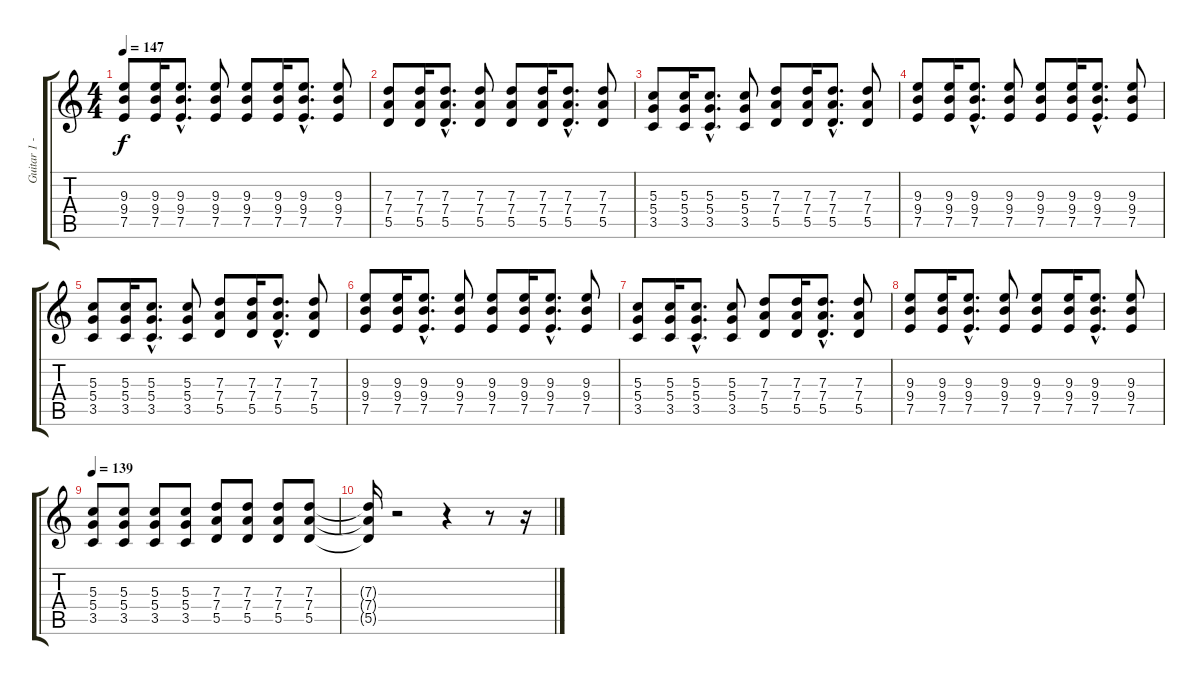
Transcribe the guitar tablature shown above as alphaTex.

\track ("Guitar 1 - Brett Gurewitz" "Guitar 1 -") {instrument distortionguitar}
\staff {score tabs}
\tuning (E4 B3 G3 D3 A2 E2) {hide}
\ts (4 4)
\tempo 147
\clef g2
\ks c
(9.3 9.4 7.5).8{dy f} (9.3 9.4 7.5).16 (9.3{hac} 9.4{hac} 7.5{hac}).8{d} (9.3 9.4 7.5).8 (9.3 9.4 7.5).8 (9.3 9.4 7.5).16 (9.3{hac} 9.4{hac} 7.5{hac}).8{d} (9.3 9.4 7.5).8 |
(7.3 7.4 5.5).8 (7.3 7.4 5.5).16 (7.3{hac} 7.4{hac} 5.5{hac}).8{d} (7.3 7.4 5.5).8 (7.3 7.4 5.5).8 (7.3 7.4 5.5).16 (7.3{hac} 7.4{hac} 5.5{hac}).8{d} (7.3 7.4 5.5).8 |
(5.3 5.4 3.5).8 (5.3 5.4 3.5).16 (5.3{hac} 5.4{hac} 3.5{hac}).8{d} (5.3 5.4 3.5).8 (7.3 7.4 5.5).8 (7.3 7.4 5.5).16 (7.3{hac} 7.4{hac} 5.5{hac}).8{d} (7.3 7.4 5.5).8 |
(9.3 9.4 7.5).8 (9.3 9.4 7.5).16 (9.3{hac} 9.4{hac} 7.5{hac}).8{d} (9.3 9.4 7.5).8 (9.3 9.4 7.5).8 (9.3 9.4 7.5).16 (9.3{hac} 9.4{hac} 7.5{hac}).8{d} (9.3 9.4 7.5).8 |
(5.3 5.4 3.5).8 (5.3 5.4 3.5).16 (5.3{hac} 5.4{hac} 3.5{hac}).8{d} (5.3 5.4 3.5).8 (7.3 7.4 5.5).8 (7.3 7.4 5.5).16 (7.3{hac} 7.4{hac} 5.5{hac}).8{d} (7.3 7.4 5.5).8 |
(9.3 9.4 7.5).8 (9.3 9.4 7.5).16 (9.3{hac} 9.4{hac} 7.5{hac}).8{d} (9.3 9.4 7.5).8 (9.3 9.4 7.5).8 (9.3 9.4 7.5).16 (9.3{hac} 9.4{hac} 7.5{hac}).8{d} (9.3 9.4 7.5).8 |
(5.3 5.4 3.5).8 (5.3 5.4 3.5).16 (5.3{hac} 5.4{hac} 3.5{hac}).8{d} (5.3 5.4 3.5).8 (7.3 7.4 5.5).8 (7.3 7.4 5.5).16 (7.3{hac} 7.4{hac} 5.5{hac}).8{d} (7.3 7.4 5.5).8 |
(9.3 9.4 7.5).8 (9.3 9.4 7.5).16 (9.3{hac} 9.4{hac} 7.5{hac}).8{d} (9.3 9.4 7.5).8 (9.3 9.4 7.5).8 (9.3 9.4 7.5).16 (9.3{hac} 9.4{hac} 7.5{hac}).8{d} (9.3 9.4 7.5).8 |
\tempo 139
(5.3 5.4 3.5).8 (5.3 5.4 3.5).8 (5.3 5.4 3.5).8 (5.3 5.4 3.5).8 (7.3 7.4 5.5).8 (7.3 7.4 5.5).8 (7.3 7.4 5.5).8 (7.3 7.4 5.5).8 |
(7.3{t} 7.4{t} 5.5{t}).16 r.2 r.4 r.8 r.16
